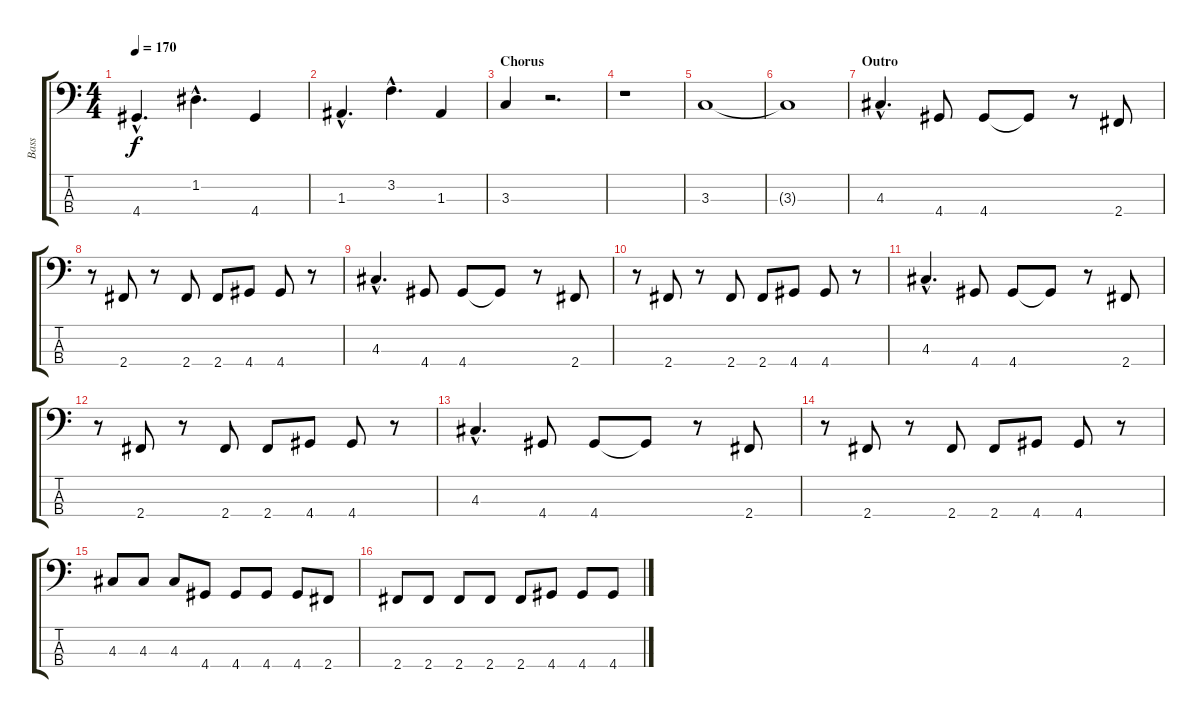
\track ("Bass" "Bass") {instrument electricbassfinger}
\staff {score tabs}
\tuning (G2 D2 A1 E1) {hide}
\ts (4 4)
\tempo 170
\clef f4
\ks c
4.4{hac}.4{d dy f} 1.2{hac}.4{d} 4.4.4 |
1.3{hac}.4{d} 3.2{hac}.4{d} 1.3.4 |
\section ("" "Chorus")
3.3.4 r.2{d} |
r.1 |
3.3.1 |
3.3{t}.1 |
\section ("" "Outro")
4.3{hac}.4{d} 4.4.8 4.4.8 4.4{t}.8 r.8 2.4.8 |
r.8 2.4.8 r.8 2.4.8 2.4.8 4.4.8 4.4.8 r.8 |
4.3{hac}.4{d} 4.4.8 4.4.8 4.4{t}.8 r.8 2.4.8 |
r.8 2.4.8 r.8 2.4.8 2.4.8 4.4.8 4.4.8 r.8 |
4.3{hac}.4{d} 4.4.8 4.4.8 4.4{t}.8 r.8 2.4.8 |
r.8 2.4.8 r.8 2.4.8 2.4.8 4.4.8 4.4.8 r.8 |
4.3{hac}.4{d} 4.4.8 4.4.8 4.4{t}.8 r.8 2.4.8 |
r.8 2.4.8 r.8 2.4.8 2.4.8 4.4.8 4.4.8 r.8 |
4.3.8 4.3.8 4.3.8 4.4.8 4.4.8 4.4.8 4.4.8 2.4.8 |
2.4.8 2.4.8 2.4.8 2.4.8 2.4.8 4.4.8 4.4.8 4.4.8
